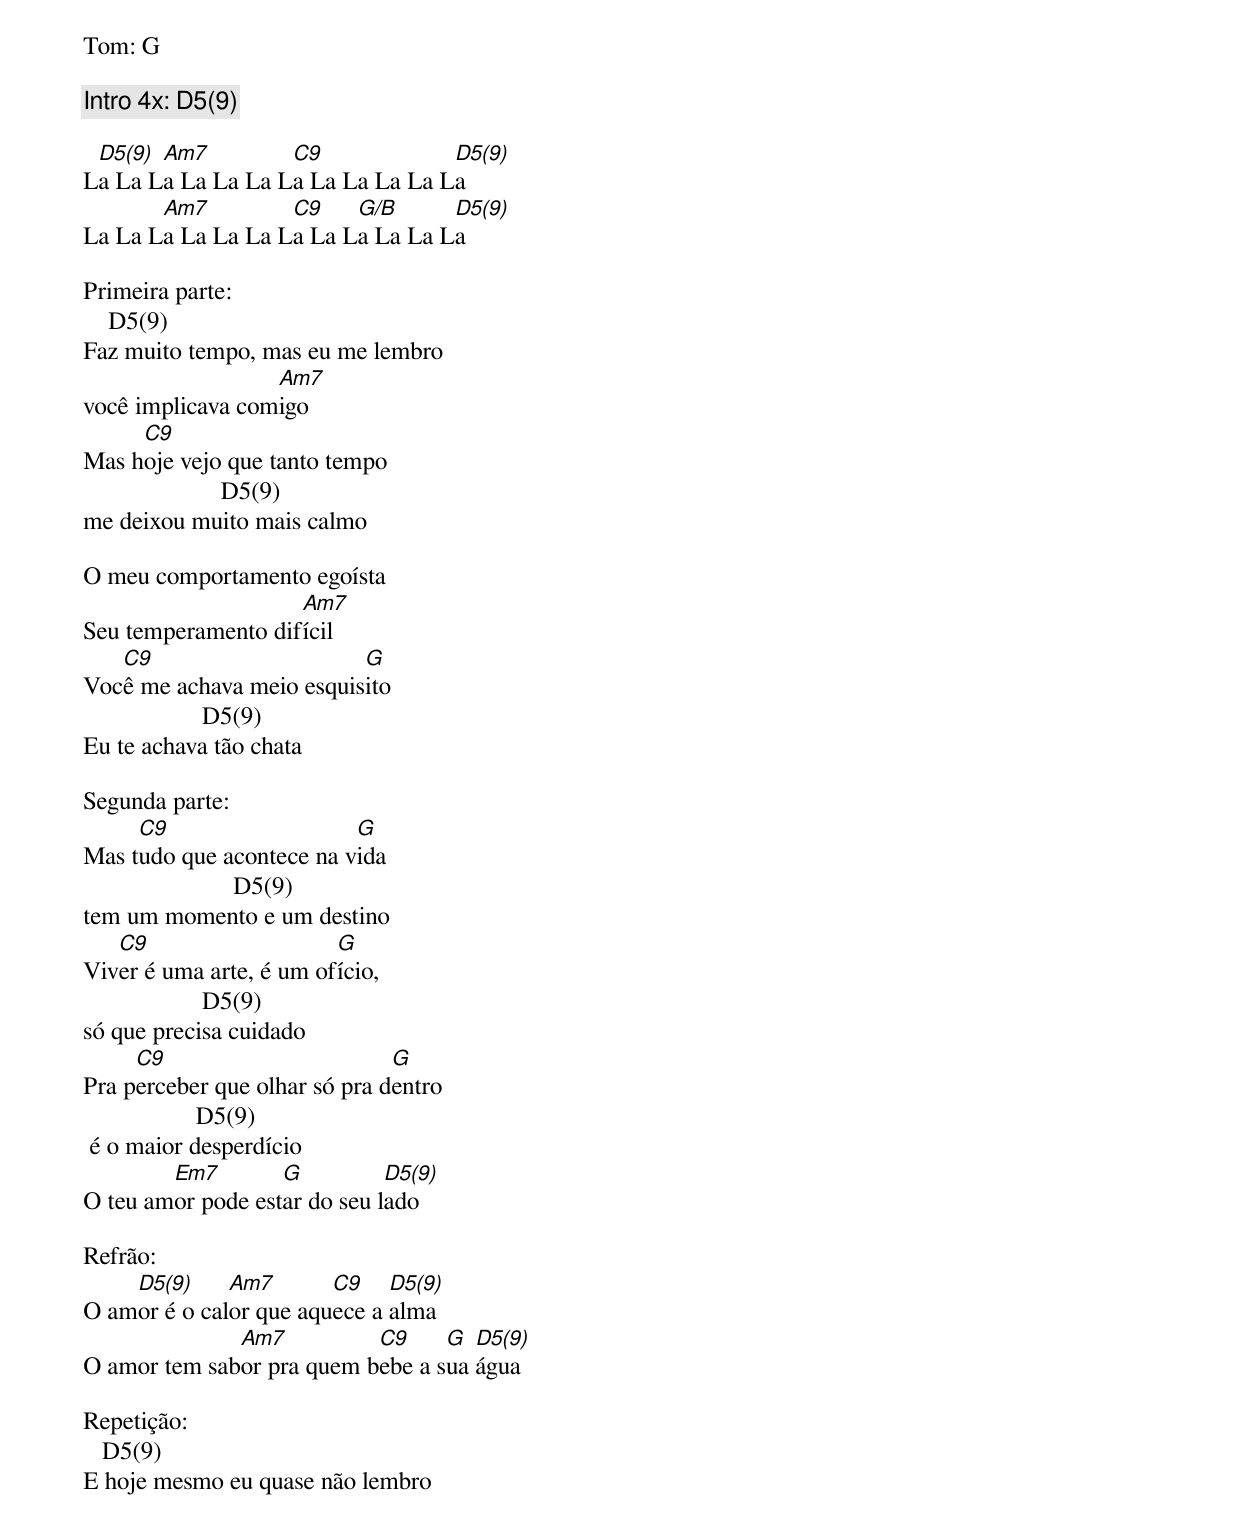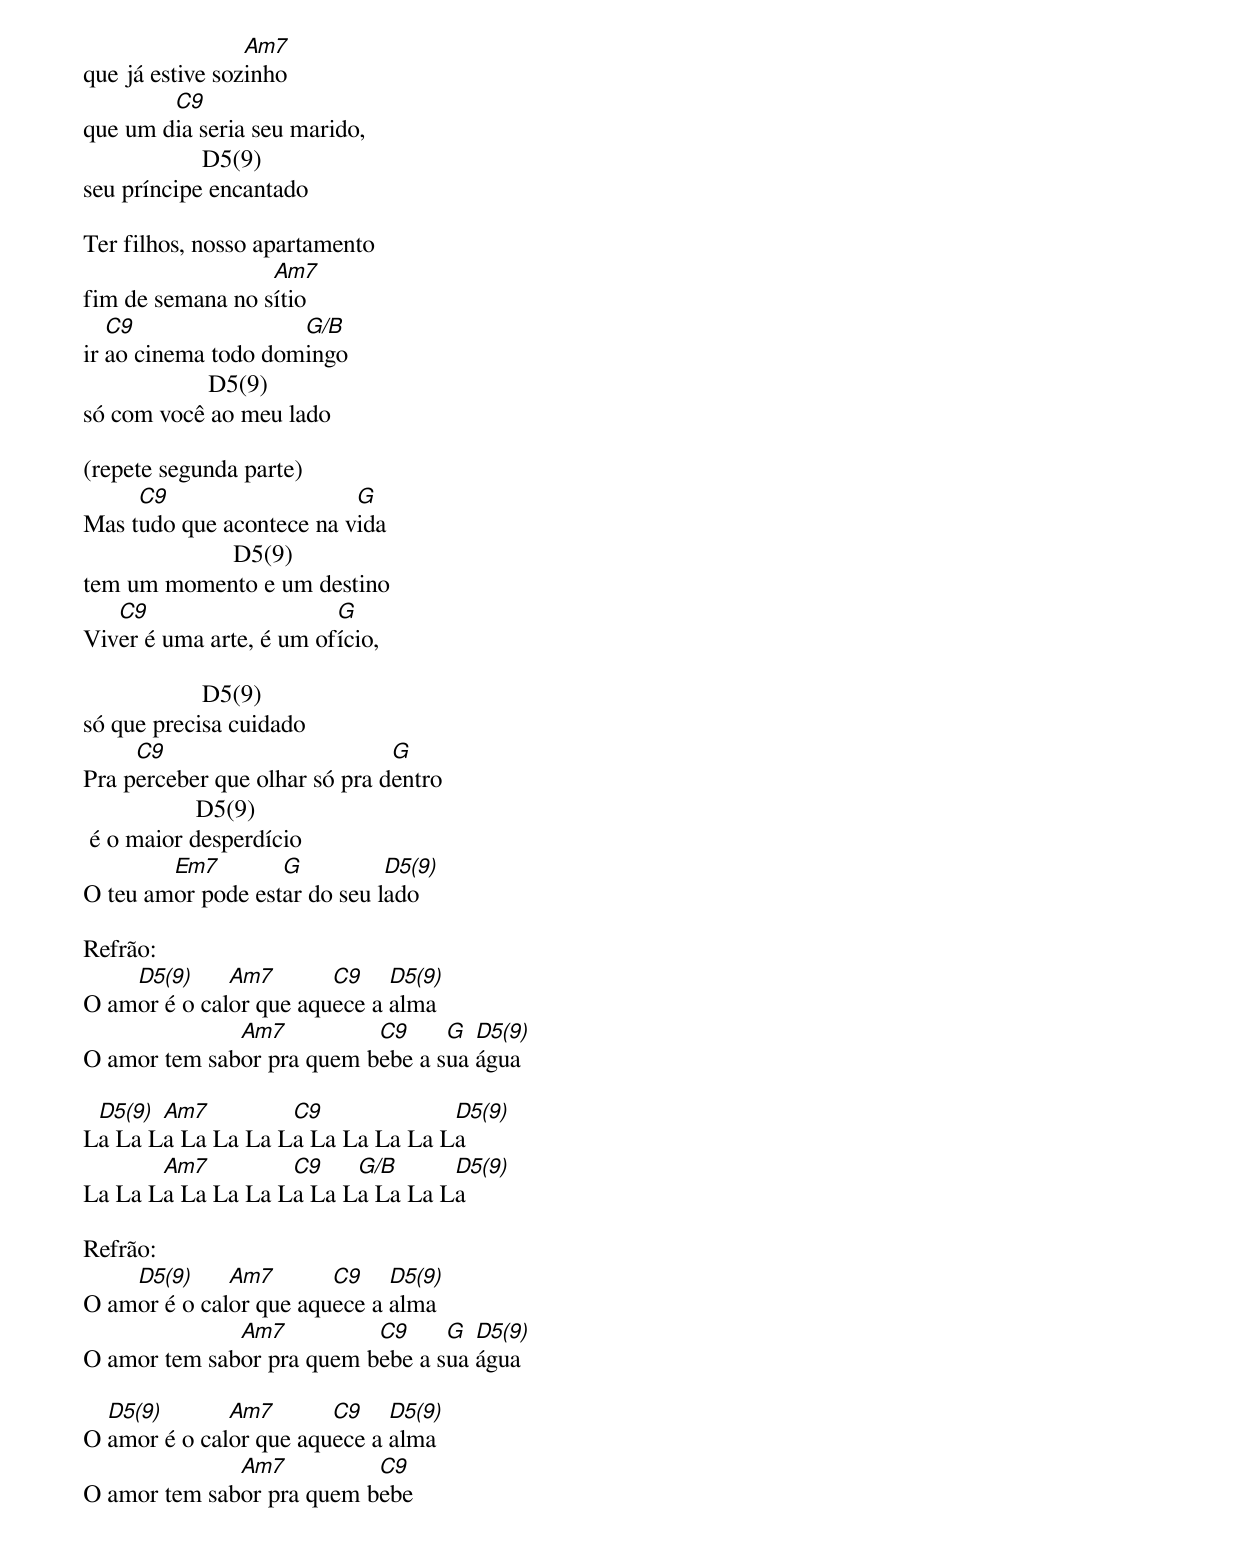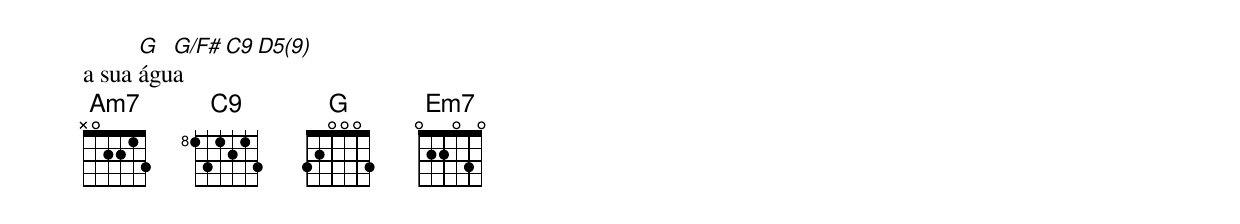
Tom: G

Intro 4x: D5(9)

 D5(9) Am7         C9             D5(9)
La La La La La La La La La La La La
       Am7         C9    G/B      D5(9)
La La La La La La La La La La La La

Primeira parte:
    D5(9)
Faz muito tempo, mas eu me lembro
		  Am7
você implicava comigo
     C9
Mas hoje vejo que tanto tempo
		      D5(9)
me deixou muito mais calmo

O meu comportamento egoísta
	            Am7
Seu temperamento difícil
   C9                     G
Você me achava meio esquisito
		   D5(9)
Eu te achava tão chata

Segunda parte:
     C9			  G
Mas tudo que acontece na vida
                        D5(9)
tem um momento e um destino
   C9                    G
Viver é uma arte, é um ofício,
                   D5(9)
só que precisa cuidado
     C9			       G
Pra perceber que olhar só pra dentro
                  D5(9)
 é o maior desperdício
        Em7        G          D5(9)
O teu amor pode estar do seu lado

Refrão:
    D5(9)     Am7       C9    D5(9)
O amor é o calor que aquece a alma
              Am7          C9     G  D5(9)
O amor tem sabor pra quem bebe a sua água

Repetição:
   D5(9)
E hoje mesmo eu quase não lembro
                 Am7
que já estive sozinho
        C9
que um dia seria seu marido,
                   D5(9)
seu príncipe encantado

Ter filhos, nosso apartamento
                  Am7
fim de semana no sítio
   C9                G/B
ir ao cinema todo domingo
                    D5(9)
só com você ao meu lado

(repete segunda parte)
     C9			  G
Mas tudo que acontece na vida
                        D5(9)
tem um momento e um destino
   C9                    G
Viver é uma arte, é um ofício,

                   D5(9)
só que precisa cuidado
     C9			       G
Pra perceber que olhar só pra dentro
                  D5(9)
 é o maior desperdício
        Em7        G          D5(9)
O teu amor pode estar do seu lado

Refrão:
    D5(9)     Am7       C9    D5(9)
O amor é o calor que aquece a alma
              Am7          C9     G  D5(9)
O amor tem sabor pra quem bebe a sua água

 D5(9) Am7         C9             D5(9)
La La La La La La La La La La La La
       Am7         C9    G/B      D5(9)
La La La La La La La La La La La La

Refrão:
    D5(9)     Am7       C9    D5(9)
O amor é o calor que aquece a alma
              Am7          C9     G  D5(9)
O amor tem sabor pra quem bebe a sua água

  D5(9)       Am7       C9    D5(9)
O amor é o calor que aquece a alma
              Am7          C9
O amor tem sabor pra quem bebe
      G  G/F# C9 D5(9)
a sua água
